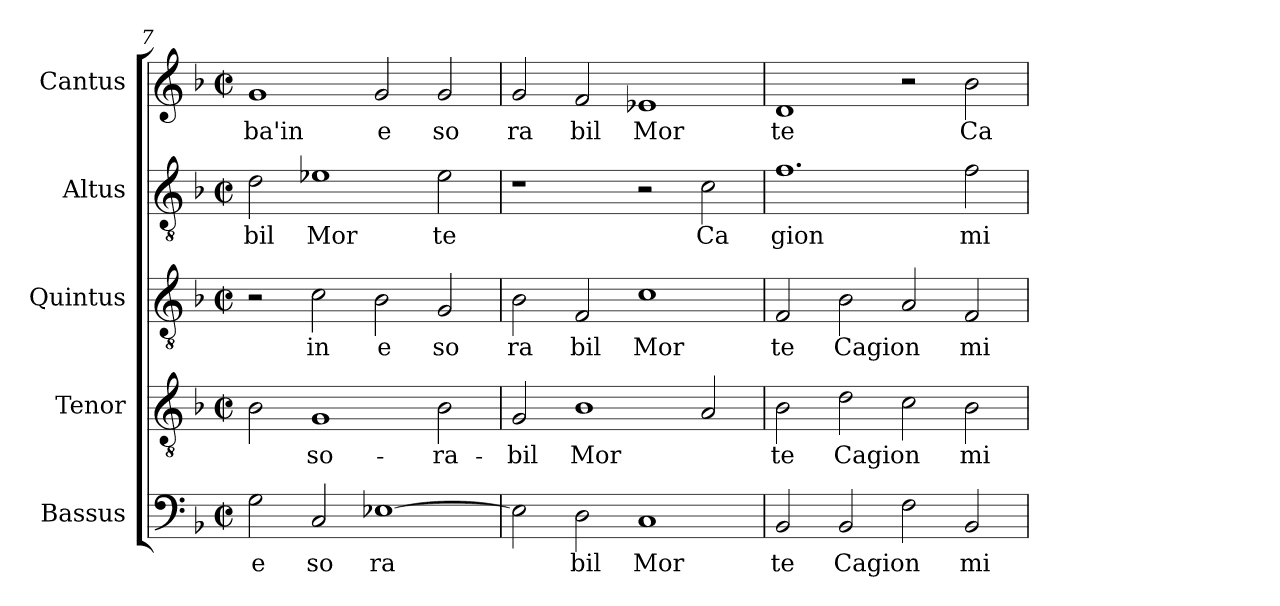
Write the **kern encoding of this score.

**kern	**text	**kern	**text	**kern	**text	**kern	**text	**kern	**text
*part5	*part5	*part4	*part4	*part3	*part3	*part2	*part2	*part1	*part1
*staff5	*staff5	*staff4	*staff4	*staff3	*staff3	*staff2	*staff2	*staff1	*staff1
*I"Bassus	*	*I"Tenor	*	*I"Quintus	*	*I"Altus	*	*I"Cantus	*
*clefF4	*	*clefGv2	*	*clefGv2	*	*clefGv2	*	*clefG2	*
*k[b-]	*	*k[b-]	*	*k[b-]	*	*k[b-]	*	*k[b-]	*
*F:	*	*F:	*	*F:	*	*F:	*	*F:	*
*M2/2	*	*M2/2	*	*M2/2	*	*M2/2	*	*M2/2	*
*met(c|)	*	*met(c|)	*	*met(c|)	*	*met(c|)	*	*met(c|)	*
=7	=7	=7	=7	=7	=7	=7	=7	=7	=7
!	!LO:LY:b:cj	!	!LO:LY:b:cj	!	!	!	!LO:LY:b:cj	!	!LO:LY:b:cj
2G\	e	2B-\	--	2r	.	2d\	bil	1g	ba'in
!	!LO:LY:b:cj	!	!LO:LY:b:cj	!	!LO:LY:b:cj	!	!LO:LY:b:cj	!	!
2C/	so	1G	-so-	2c\	in	1e-X	Mor	.	.
!	!LO:LY:b:cj	!	!	!	!LO:LY:b:cj	!	!	!	!LO:LY:b:cj
[>1E-X	ra	.	.	2B-\	e	.	.	2g/	e
!	!	!	!LO:LY:b:cj	!	!LO:LY:b:cj	!	!LO:LY:b:cj	!	!LO:LY:b:cj
.	.	2B-\	-ra-	2G/	so	2e-\	te	2g/	so
=8	=8	=8	=8	=8	=8	=8	=8	=8	=8
!	!LO:LY:b:cj	!	!LO:LY:b:cj	!	!LO:LY:b:cj	!	!	!	!LO:LY:b:cj
2E-\]	.	2G/	-bil	2B-\	ra	1r	.	2g/	ra
!	!LO:LY:b:cj	!	!LO:LY:b:cj	!	!LO:LY:b:cj	!	!	!	!LO:LY:b:cj
2D\	bil	1B-	Mor-	2F/	bil	.	.	2f/	bil
!	!LO:LY:b:cj	!	!	!	!LO:LY:b:cj	!	!	!	!LO:LY:b:cj
1C	Mor	.	.	1c	Mor	2r	.	1e-X	Mor
!	!	!	!LO:LY:b:cj	!	!	!	!LO:LY:b:cj	!	!
.	.	2A/	--	.	.	2c\	Ca	.	.
=9	=9	=9	=9	=9	=9	=9	=9	=9	=9
!	!LO:LY:b:cj	!	!LO:LY:b:cj	!	!LO:LY:b:cj	!	!LO:LY:b:cj	!	!LO:LY:b:cj
2BB-/	te	2B-\	-te	2F/	te	1.f	gion	1d	te
!	!LO:LY:b:cj	!	!LO:LY:b:cj	!	!LO:LY:b:cj	!	!	!	!
2BB-/	Cagion	2d\	Cagion	2B-\	Cagion	.	.	.	.
!	!LO:LY:b:cj	!	!LO:LY:b:cj	!	!LO:LY:b:cj	!	!	!	!
2F\	.	2c\	.	2A/	.	.	.	2r	.
!	!LO:LY:b:cj	!	!LO:LY:b:cj	!	!LO:LY:b:cj	!	!LO:LY:b:cj	!	!LO:LY:b:cj
2BB-/	mi	2B-\	mi	2F/	mi	2f\	mi	2b-\	Ca
=	=	=	=	=	=	=	=	=	=
*-	*-	*-	*-	*-	*-	*-	*-	*-	*-
